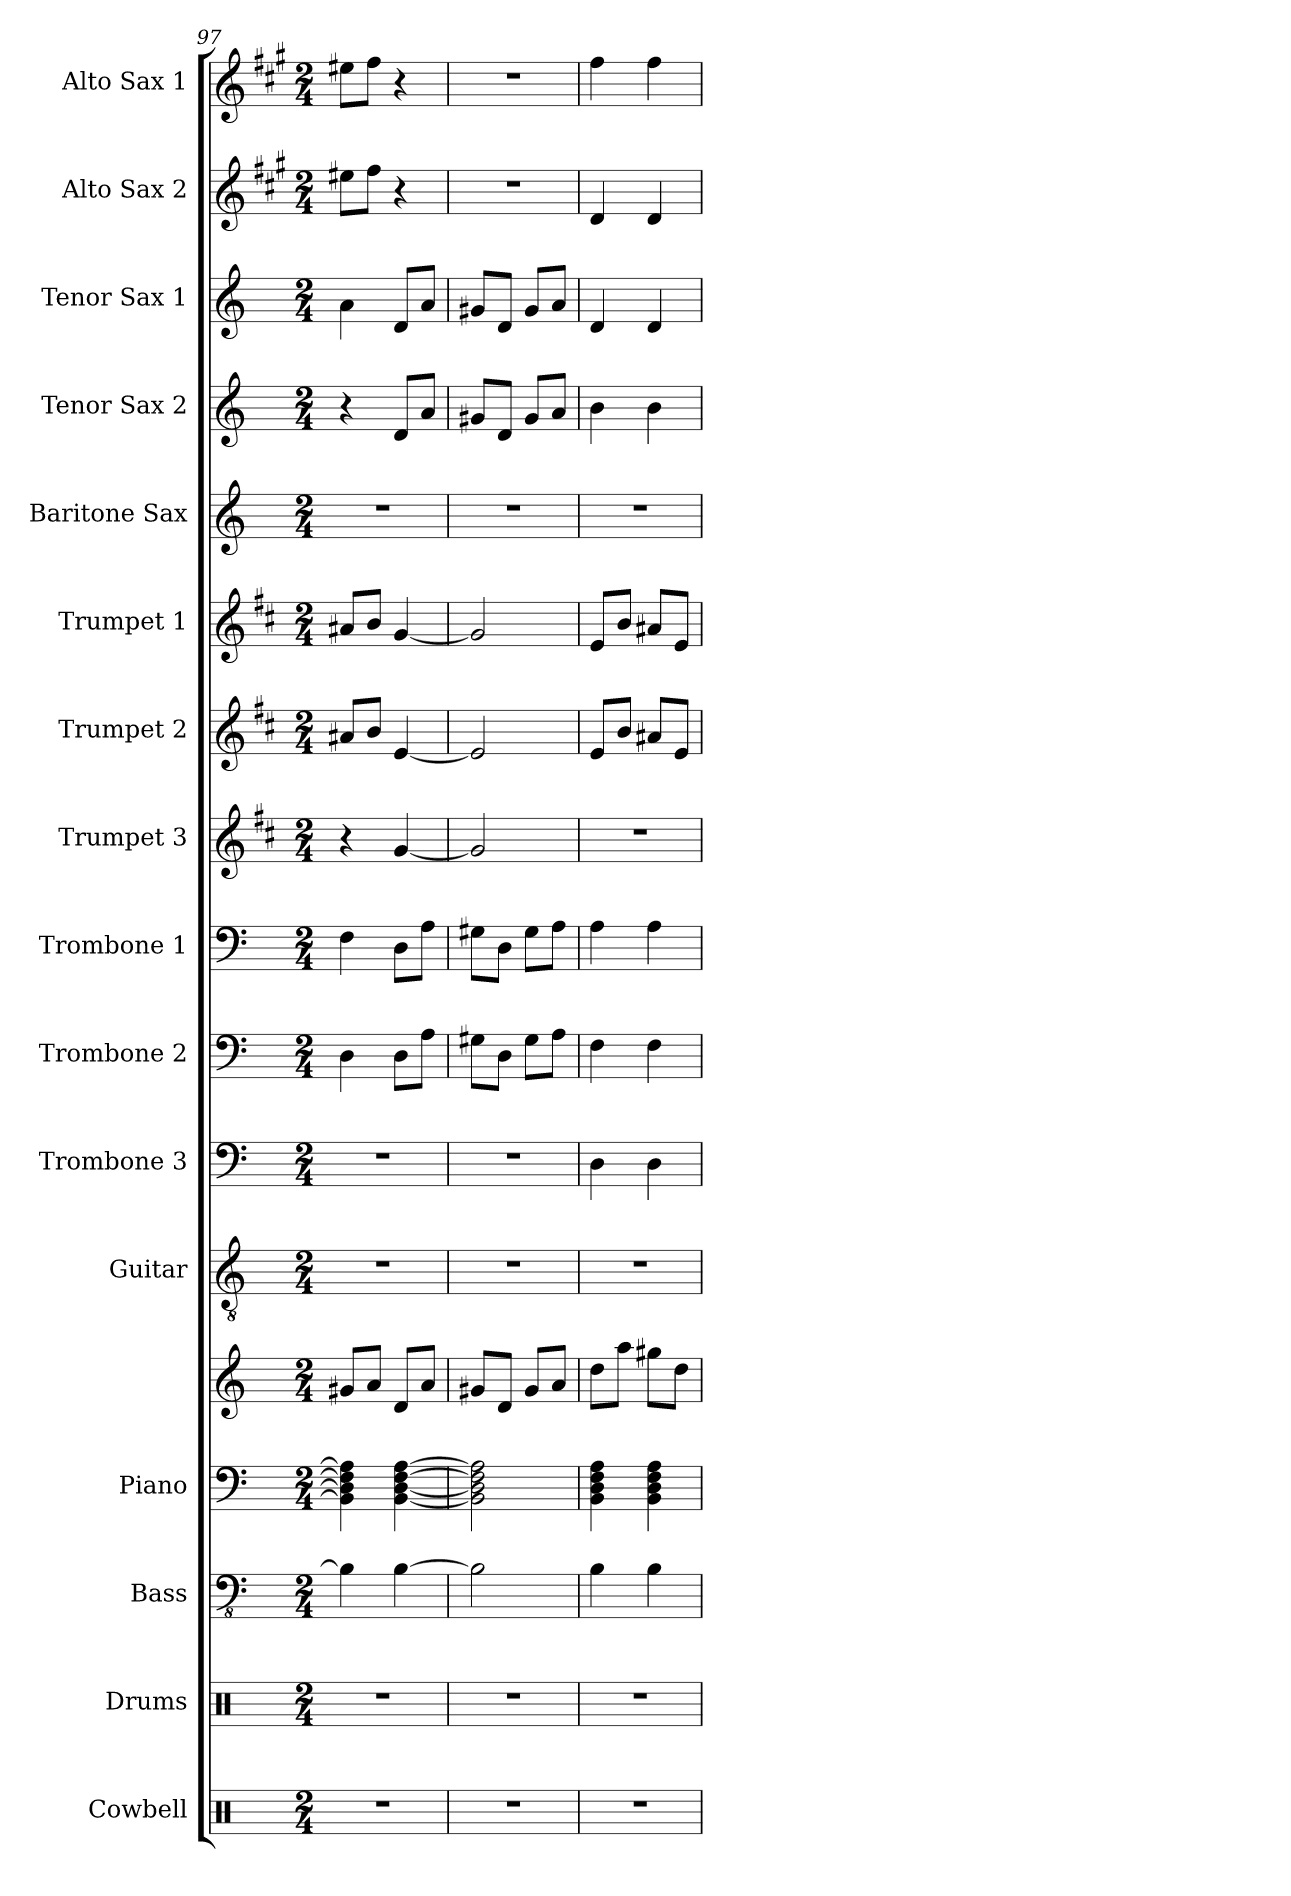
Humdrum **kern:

**kern	**kern	**kern	**kern	**kern	**kern	**kern	**kern	**kern	**kern	**kern	**kern	**kern	**kern	**kern	**kern	**kern
*part16	*part15	*part14	*part13	*part13	*part12	*part11	*part10	*part9	*part8	*part7	*part6	*part5	*part4	*part3	*part2	*part1
*staff17	*staff16	*staff15	*staff14	*staff13	*staff12	*staff11	*staff10	*staff9	*staff8	*staff7	*staff6	*staff5	*staff4	*staff3	*staff2	*staff1
*I"Cowbell	*I"Drums	*I"Bass	*I"Piano	*	*I"Guitar	*I"Trombone 3	*I"Trombone 2	*I"Trombone 1	*I"Trumpet 3	*I"Trumpet 2	*I"Trumpet 1	*I"Baritone Sax	*I"Tenor Sax 2	*I"Tenor Sax 1	*I"Alto Sax 2	*I"Alto Sax 1
*I'Cwb.	*I'Drums	*I'Bass	*I'Piano	*	*I'Gtr.	*I'Tbn. 3	*I'Tbn. 2	*I'Tbn. 1	*I'Tpt. 3	*I'Tpt. 2	*I'Tpt. 1	*I'Bari	*I'Tenor 2	*I'Tenor 1	*I'Alto 2	*I'Alto 1
!!LO:PB:g=z
*clefX	*clefX	*clefFv4	*clefF4	*clefG2	*clefGv2	*clefF4	*clefF4	*clefF4	*clefG2	*clefG2	*clefG2	*clefG2	*clefG2	*clefG2	*clefG2	*clefG2
*	*	*	*	*	*	*	*	*	*ITrd1c2	*ITrd1c2	*ITrd1c2	*ITrd12c21	*ITrd8c14	*ITrd8c14	*ITrd5c9	*ITrd5c9
*k[]	*k[]	*k[]	*k[]	*k[]	*k[]	*k[]	*k[]	*k[]	*k[]	*k[]	*k[]	*k[]	*k[]	*k[]	*k[]	*k[]
*M2/4	*M2/4	*M2/4	*M2/4	*M2/4	*M2/4	*M2/4	*M2/4	*M2/4	*M2/4	*M2/4	*M2/4	*M2/4	*M2/4	*M2/4	*M2/4	*M2/4
=97	=97	=97	=97	=97	=97	=97	=97	=97	=97	=97	=97	=97	=97	=97	=97	=97
2r	2r	4BB\]	4BB\] 4D\] 4F\] 4A\]	8g#X/L	2r	2r	4D\	4F\	4r	8g#X/L	8g#X/L	2r	4r	4A\	8g#X\L	8g#X\L
.	.	.	.	8a/J	.	.	.	.	.	8a/J	8a/J	.	.	.	8a\J	8a\J
.	.	[4BB\	[4BB\ [4D\ [4F\ [4A\	8d/L	.	.	8D\L	8D\L	[4f/	[4d/	[4f/	.	8D/L	8D/L	4r	4r
.	.	.	.	8a/J	.	.	8A\J	8A\J	.	.	.	.	8A/J	8A/J	.	.
=98	=98	=98	=98	=98	=98	=98	=98	=98	=98	=98	=98	=98	=98	=98	=98	=98
2r	2r	2BB\]	2BB\] 2D\] 2F\] 2A\]	8g#X/L	2r	2r	8G#X\L	8G#X\L	2f/]	2d/]	2f/]	2r	8G#X/L	8G#X/L	2r	2r
.	.	.	.	8d/J	.	.	8D\J	8D\J	.	.	.	.	8D/J	8D/J	.	.
.	.	.	.	8g#/L	.	.	8G#\L	8G#\L	.	.	.	.	8G#/L	8G#/L	.	.
.	.	.	.	8a/J	.	.	8A\J	8A\J	.	.	.	.	8A/J	8A/J	.	.
=99	=99	=99	=99	=99	=99	=99	=99	=99	=99	=99	=99	=99	=99	=99	=99	=99
2r	2r	4BB\	4BB\ 4D\ 4F\ 4A\	8dd\L	2r	4D\	4F\	4A\	2r	8d/L	8d/L	2r	4B\	4D/	4F/	4a\
.	.	.	.	8aa\J	.	.	.	.	.	8a/J	8a/J	.	.	.	.	.
.	.	4BB\	4BB\ 4D\ 4F\ 4A\	8gg#X\L	.	4D\	4F\	4A\	.	8g#X/L	8g#X/L	.	4B\	4D/	4F/	4a\
.	.	.	.	8dd\J	.	.	.	.	.	8d/J	8d/J	.	.	.	.	.
=	=	=	=	=	=	=	=	=	=	=	=	=	=	=	=	=
*-	*-	*-	*-	*-	*-	*-	*-	*-	*-	*-	*-	*-	*-	*-	*-	*-
